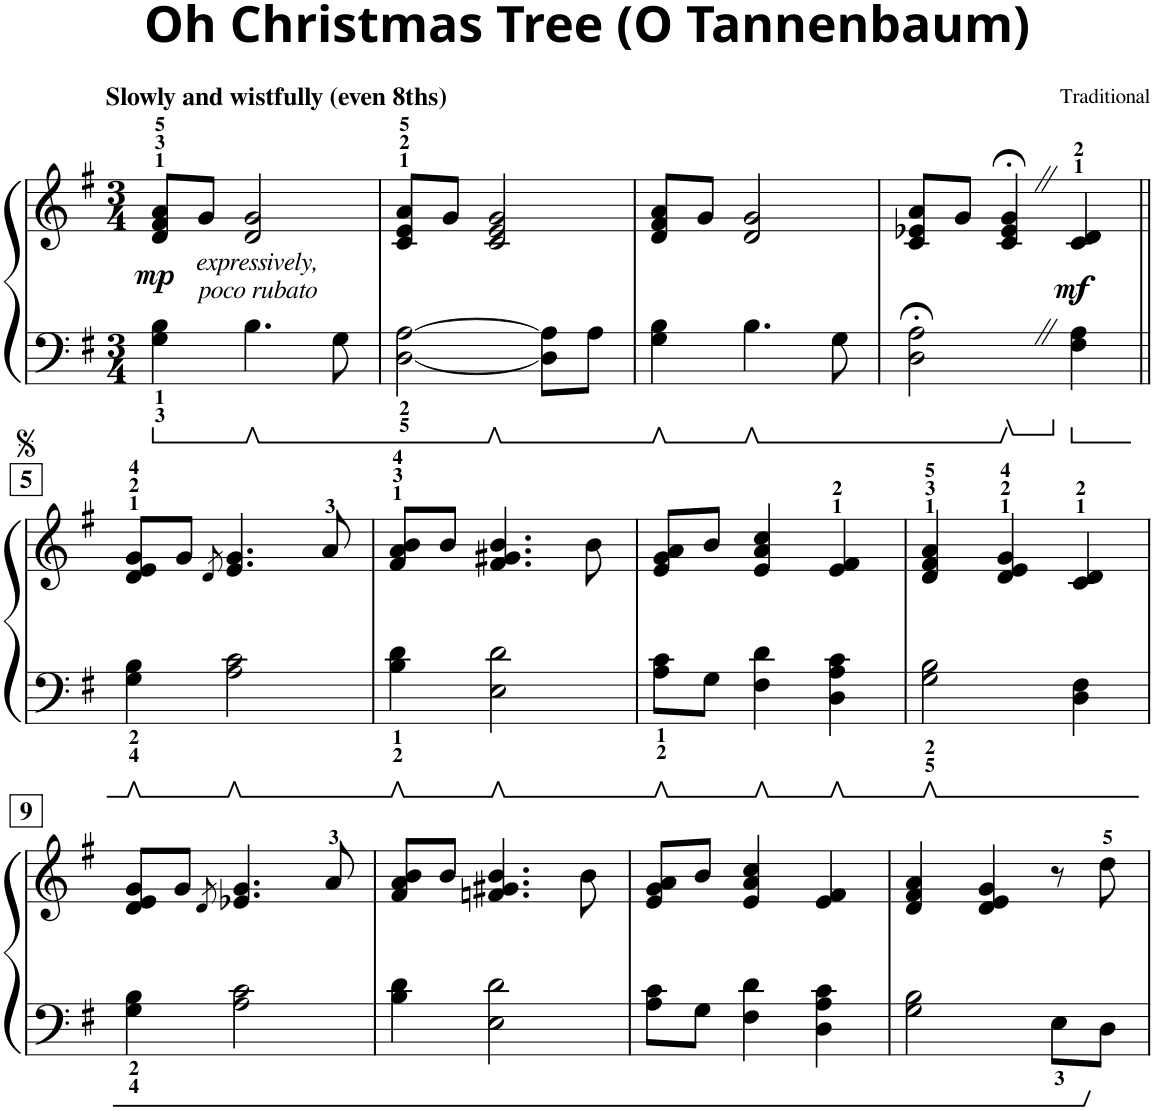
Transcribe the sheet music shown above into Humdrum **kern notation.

**kern	**kern	**dynam
*part1	*part1	*part1
*staff2	*staff1	*staff1/2
*I"Piano	*	*
*I'Pno	*	*
*clefF4	*clefG2	*
*k[f#]	*k[f#]	*
*M3/4	*M3/4	*
=1	=1	=1
!	!LO:TX:a:B:t=Slowly and wistfully (even 8ths)	!
!LO:TX:a:i:t=expressively,	!	!
!LO:TX:a:t=poco rubato	!	!
!	!	!LO:DY:b
4G\ 4B\	8d/ 8f#/ 8a/L	mp
.	8g/J	.
4.B\	2d/ 2g/	.
8G\	.	.
=2	=2	=2
*^	*	*
[2D\ [>2A\	4FF#	8c/ 8e/ 8a/L	.
.	.	8g/J	.
.	4ryy	2c/ 2e/ 2g/	.
8D\] 8A\]L	4ryy	.	.
8A\J	.	.	.
*v	*v	*	*
=3	=3	=3
4G\ 4B\	8d/ 8f#/ 8a/L	.
.	8g/J	.
4.B\	2d/ 2g/	.
8G\	.	.
=4	=4	=4
*^	*	*
2D\;<Z 2A\;<Z	4FF#	8c/ 8e-X/ 8a/L	.
.	.	8g/J	.
.	4ryy	4c/;<Z 4e-/;<Z 4g/;<Z	.
!	!	!	!LO:DY:b
4F#\ 4A\	4ryy	4c/ 4d/	mf
*v	*v	*	*
!!LO:LB:g=z
=5||	=5||	=5||
4G\ 4B\	8d/ 8e/ 8g/L	.
.	8g/J	.
.	8qd/	.
2A\ 2c\	4.e/ 4.g/	.
.	8a/	.
=6	=6	=6
4B\ 4d\	8f#/ 8a/ 8b/L	.
.	8b/J	.
2E\ 2d\	4.f#/ 4.g#X/ 4.b/	.
.	8b\	.
=7	=7	=7
8A\ 8c\L	8e/ 8g/ 8a/L	.
8G\J	8b/J	.
4F#\ 4d\	4e/ 4a/ 4cc/	.
4D\ 4A\ 4c\	4e/ 4f#/	.
=8	=8	=8
*^	*	*
2G\ 2B\	4FF#	4d/ 4f#/ 4a/	.
.	4ryy	4d/ 4e/ 4g/	.
4D\ 4F#\	4ryy	4c/ 4d/	.
*v	*v	*	*
!!LO:LB:g=z
=9	=9	=9
4G\ 4B\	8d/ 8e/ 8g/L	.
.	8g/J	.
.	8qd/	.
2A\ 2c\	4.e-X/ 4.g/	.
.	8a/	.
=10	=10	=10
4B\ 4d\	8f#/ 8a/ 8b/L	.
.	8b/J	.
2E\ 2d\	4.fn/ 4.g#X/ 4.b/	.
.	8b\	.
=11	=11	=11
8A\ 8c\L	8e/ 8g/ 8a/L	.
8G\J	8b/J	.
4F#\ 4d\	4e/ 4a/ 4cc/	.
4D\ 4A\ 4c\	4e/ 4f#/	.
=12	=12	=12
2G\ 2B\	4d/ 4f#/ 4a/	.
.	4d/ 4e/ 4g/	.
8E\L	8r	.
8D\J	8dd\	.
=	=	=
*-	*-	*-
